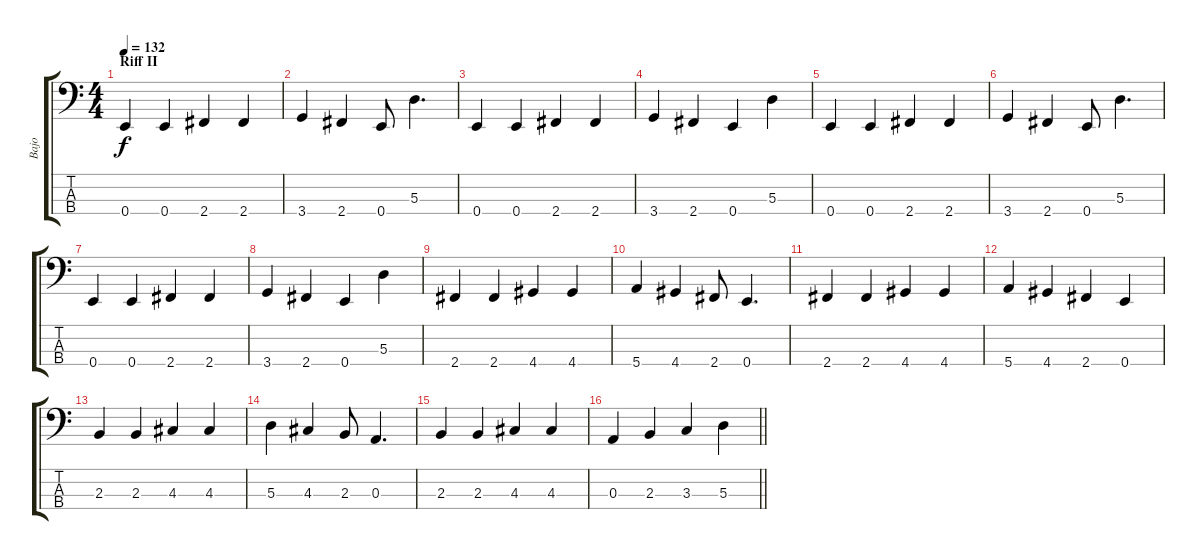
\track ("Bajo" "Bajo") {instrument electricbasspick}
\staff {score tabs}
\tuning (G2 D2 A1 E1) {hide}
\ts (4 4)
\section ("" "Riff II")
\tempo 132
\clef f4
\ks c
0.4.4{dy f} 0.4.4 2.4.4 2.4.4 |
3.4.4 2.4.4 0.4.8 5.3.4{d} |
0.4.4 0.4.4 2.4.4 2.4.4 |
3.4.4 2.4.4 0.4.4 5.3.4 |
0.4.4 0.4.4 2.4.4 2.4.4 |
3.4.4 2.4.4 0.4.8 5.3.4{d} |
0.4.4 0.4.4 2.4.4 2.4.4 |
3.4.4 2.4.4 0.4.4 5.3.4 |
2.4.4 2.4.4 4.4.4 4.4.4 |
5.4.4 4.4.4 2.4.8 0.4.4{d} |
2.4.4 2.4.4 4.4.4 4.4.4 |
5.4.4 4.4.4 2.4.4 0.4.4 |
2.3.4 2.3.4 4.3.4 4.3.4 |
5.3.4 4.3.4 2.3.8 0.3.4{d} |
2.3.4 2.3.4 4.3.4 4.3.4 |
\barLineRight lightlight
0.3.4 2.3.4 3.3.4 5.3.4
